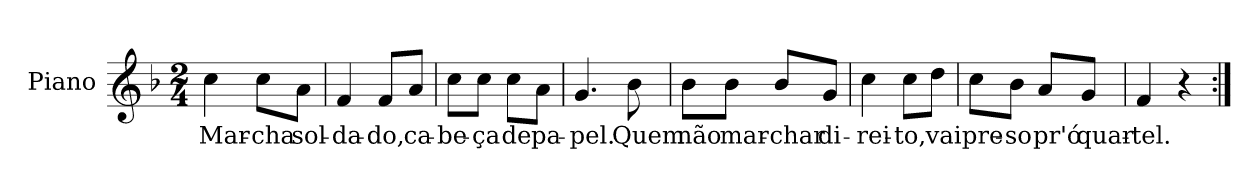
**kern	**text
*part1	*part1
*staff1	*staff1
*I"Piano	*
*I'Pno.	*
*clefG2	*
*k[b-]	*
*M2/4	*
=1	=1
4cc\	Mar-
8cc\L	-cha
8a\J	sol-
=2	=2
4f/	-da-
8f/L	-do,
8a/J	ca-
=3	=3
8cc\L	-be-
8cc\J	-ça
8cc\L	de
8a\J	pa-
=4	=4
4.g/	-pel.
8b-\	Quem
=5	=5
8b-\L	não
8b-\J	mar-
8b-/L	-char
8g/J	di-
=6	=6
4cc\	-rei-
8cc\L	-to,
8dd\J	vai
!!LO:LB:g=z
=7	=7
8cc\L	pre-
8b-\J	-so
8a/L	pr'ó
8g/J	quar-
=8	=8
4f/	-tel.
4r	.
=:|!	=:|!
*-	*-
